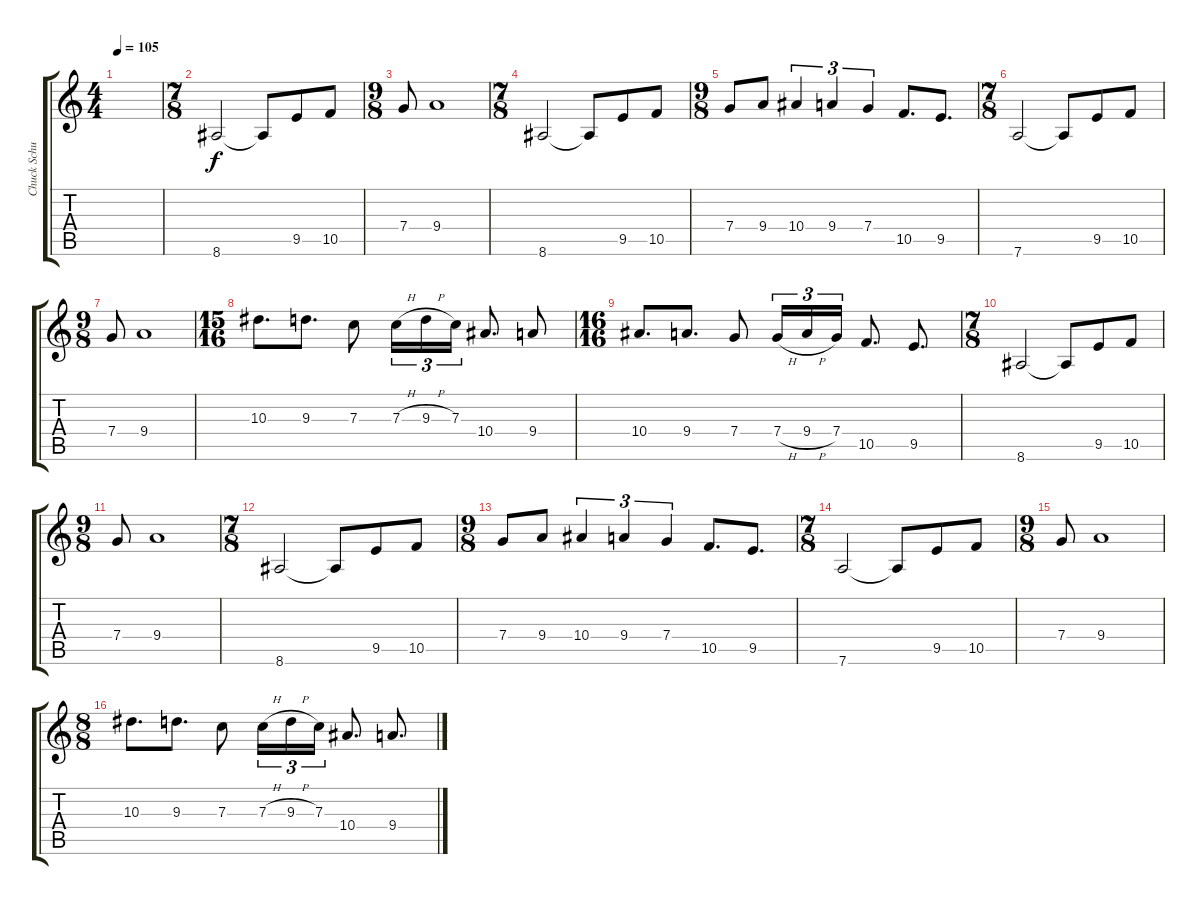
\track ("Chuck Schuldiner" "Chuck Schu") {instrument distortionguitar}
\staff {score tabs}
\tuning (D4 A3 F3 C3 G2 D2) {hide}
\ts (4 4)
\tempo 105
\clef g2
\ks c
|
\ts (7 8)
8.6.2 8.6{t}.8 9.5.8 10.5.8 |
\ts (9 8)
7.4.8 9.4.1 |
\ts (7 8)
8.6.2 8.6{t}.8 9.5.8 10.5.8 |
\ts (9 8)
7.4.8 9.4.8 10.4.4{tu (3 2)} 9.4.4{tu (3 2)} 7.4.4{tu (3 2)} 10.5.8{d} 9.5.8{d} |
\ts (7 8)
7.6.2 7.6{t}.8 9.5.8 10.5.8 |
\ts (9 8)
7.4.8 9.4.1 |
\ts (15 16)
10.3.8{d} 9.3.8{d} 7.3.8 7.3{h}.16{tu (3 2)} 9.3{h}.16{tu (3 2)} 7.3.16{tu (3 2)} 10.4.8{d} 9.4.8 |
\ts (16 16)
10.4.8{d} 9.4.8{d} 7.4.8 7.4{h}.16{tu (3 2)} 9.4{h}.16{tu (3 2)} 7.4.16{tu (3 2)} 10.5.8{d} 9.5.8{d} |
\ts (7 8)
8.6.2 8.6{t}.8 9.5.8 10.5.8 |
\ts (9 8)
7.4.8 9.4.1 |
\ts (7 8)
8.6.2 8.6{t}.8 9.5.8 10.5.8 |
\ts (9 8)
7.4.8 9.4.8 10.4.4{tu (3 2)} 9.4.4{tu (3 2)} 7.4.4{tu (3 2)} 10.5.8{d} 9.5.8{d} |
\ts (7 8)
7.6.2 7.6{t}.8 9.5.8 10.5.8 |
\ts (9 8)
7.4.8 9.4.1 |
\ts (8 8)
10.3.8{d} 9.3.8{d} 7.3.8 7.3{h}.16{tu (3 2)} 9.3{h}.16{tu (3 2)} 7.3.16{tu (3 2)} 10.4.8{d} 9.4.8{d}
